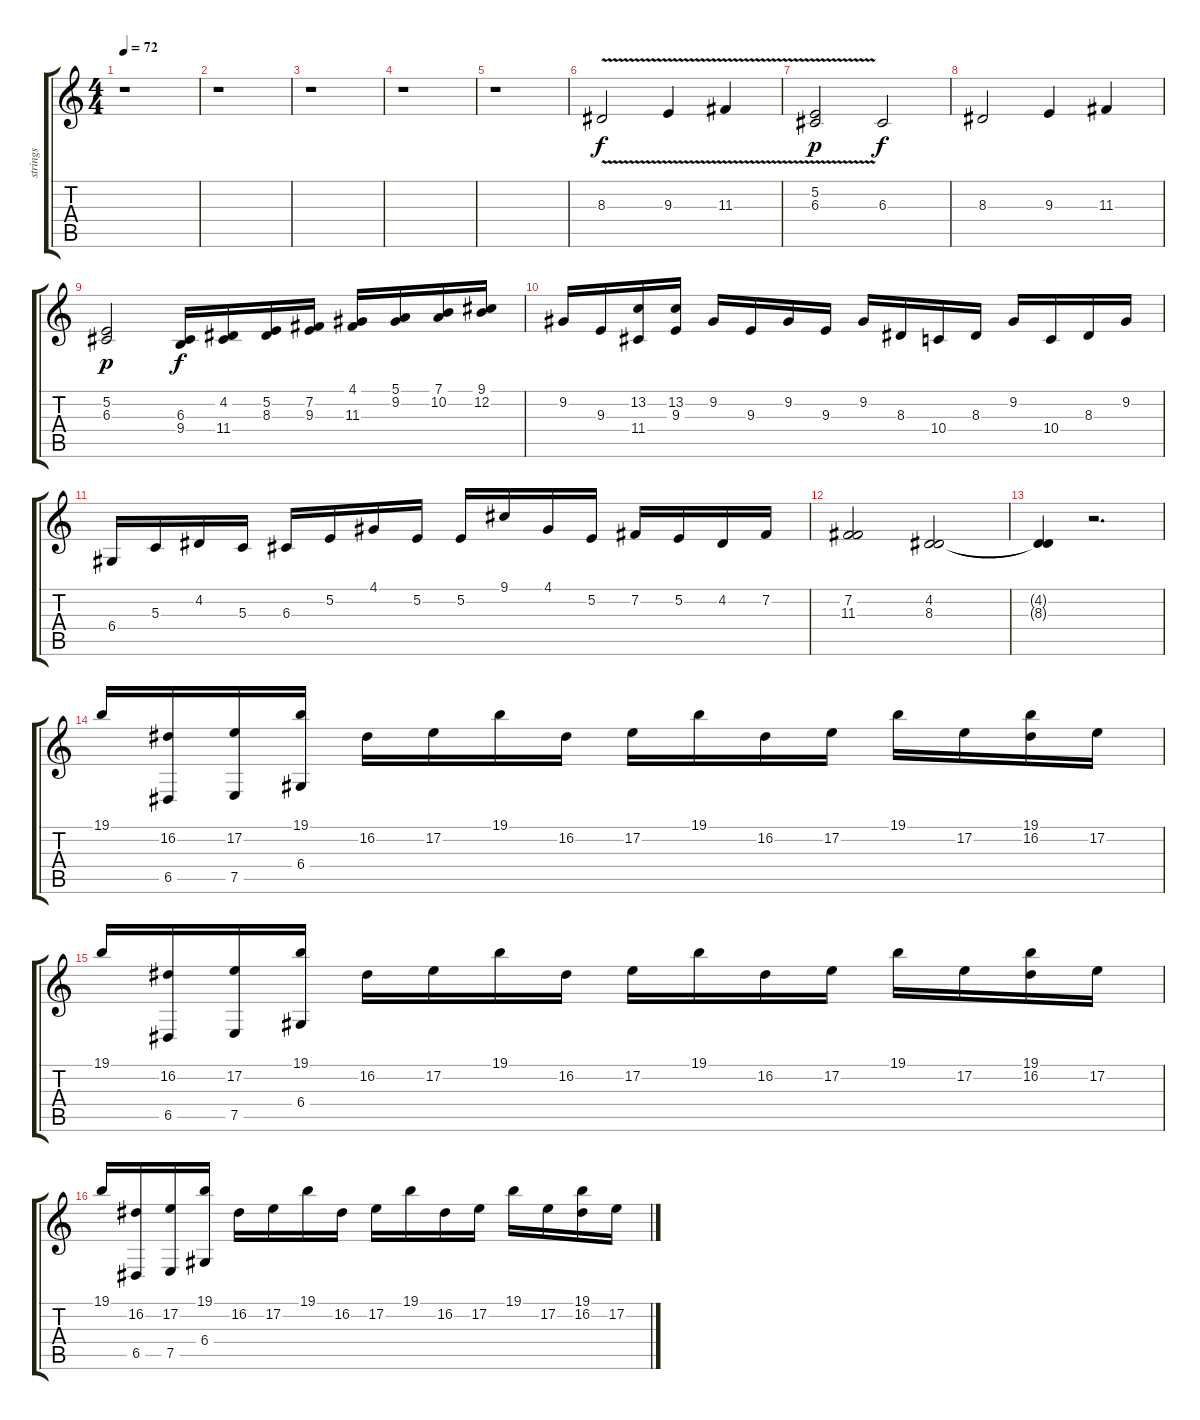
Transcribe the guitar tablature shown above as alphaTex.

\track ("strings" "strings") {instrument stringensemble1}
\staff {score tabs}
\tuning (E4 B3 G3 D3 A2 E2) {hide}
\ts (4 4)
\tempo 72
\clef g2
\ks c
r.1{dy f} |
r.1 |
r.1 |
r.1 |
r.1 |
8.3{v}.2 9.3{v}.4 11.3{v}.4 |
(5.2{v} 6.3{v}).2{dy p} 6.3.2{dy f} |
8.3.2 9.3.4 11.3.4 |
(5.2 6.3).2{dy p} (6.3 9.4).16{dy f} (4.2 11.4).16 (5.2 8.3).16 (7.2 9.3).16 (4.1 11.3).16 (5.1 9.2).16 (7.1 10.2).16 (9.1 12.2).16 |
9.2.16 9.3.16 (13.2 11.4).16 (13.2 9.3).16 9.2.16 9.3.16 9.2.16 9.3.16 9.2.16 8.3.16 10.4.16 8.3.16 9.2.16 10.4.16 8.3.16 9.2.16 |
6.4.16 5.3.16 4.2.16 5.3.16 6.3.16 5.2.16 4.1.16 5.2.16 5.2.16 9.1.16 4.1.16 5.2.16 7.2.16 5.2.16 4.2.16 7.2.16 |
(7.2 11.3).2 (4.2 8.3).2 |
(4.2{t} 8.3{t}).4 r.2{d} |
19.1.16 (16.2 6.5).16 (17.2 7.5).16 (19.1 6.4).16 16.2.16 17.2.16 19.1.16 16.2.16 17.2.16 19.1.16 16.2.16 17.2.16 19.1.16 17.2.16 (19.1 16.2).16 17.2.16 |
19.1.16 (16.2 6.5).16 (17.2 7.5).16 (19.1 6.4).16 16.2.16 17.2.16 19.1.16 16.2.16 17.2.16 19.1.16 16.2.16 17.2.16 19.1.16 17.2.16 (19.1 16.2).16 17.2.16 |
19.1.16 (16.2 6.5).16 (17.2 7.5).16 (19.1 6.4).16 16.2.16 17.2.16 19.1.16 16.2.16 17.2.16 19.1.16 16.2.16 17.2.16 19.1.16 17.2.16 (19.1 16.2).16 17.2.16
